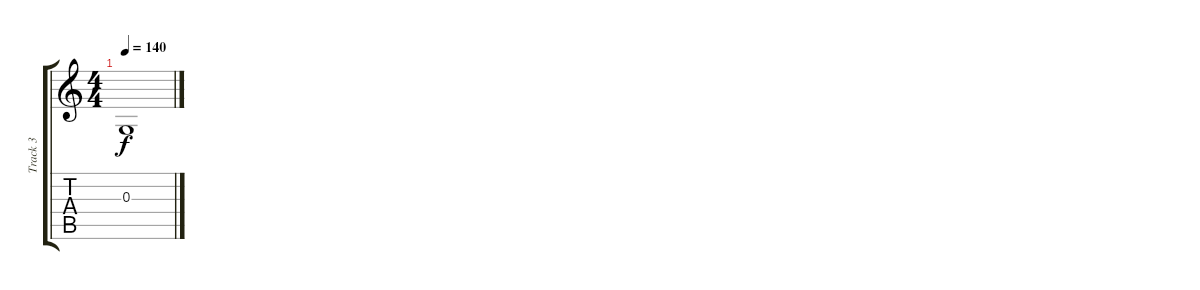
\track ("Track 3" "Track 3") {instrument lead3calliope}
\staff {score tabs}
\tuning (E4 B3 G3 D3 A2 E2) {hide}
\ts (4 4)
\tempo 140
\clef g2
\ks c
0.3{t}.1{dy f}
